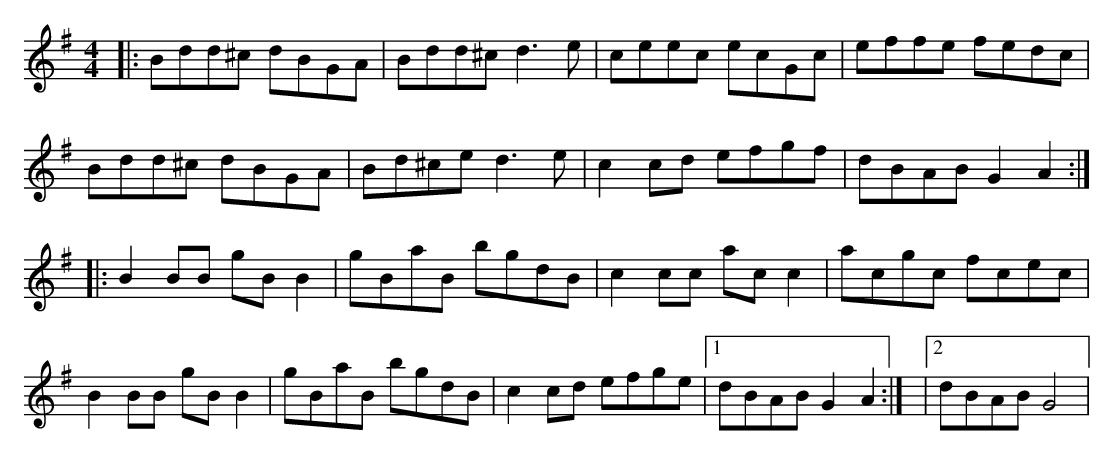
X:1
M:4/4
K:G
|:Bdd^c dBGA|Bdd^c d3e|ceec ecGc|effe fedc|
 Bdd^c dBGA|Bd^ced3e|c2 cd efgf|dBAB G2 A2:|
|:B2 BB gB B2| gBaB bgdB |c2 cc ac c2|acgc fcec|
 B2 BB gB B2 | gBaB bgdB| c2 cd efge |1 dBAB G2 A2:| |2 dBABG4|
